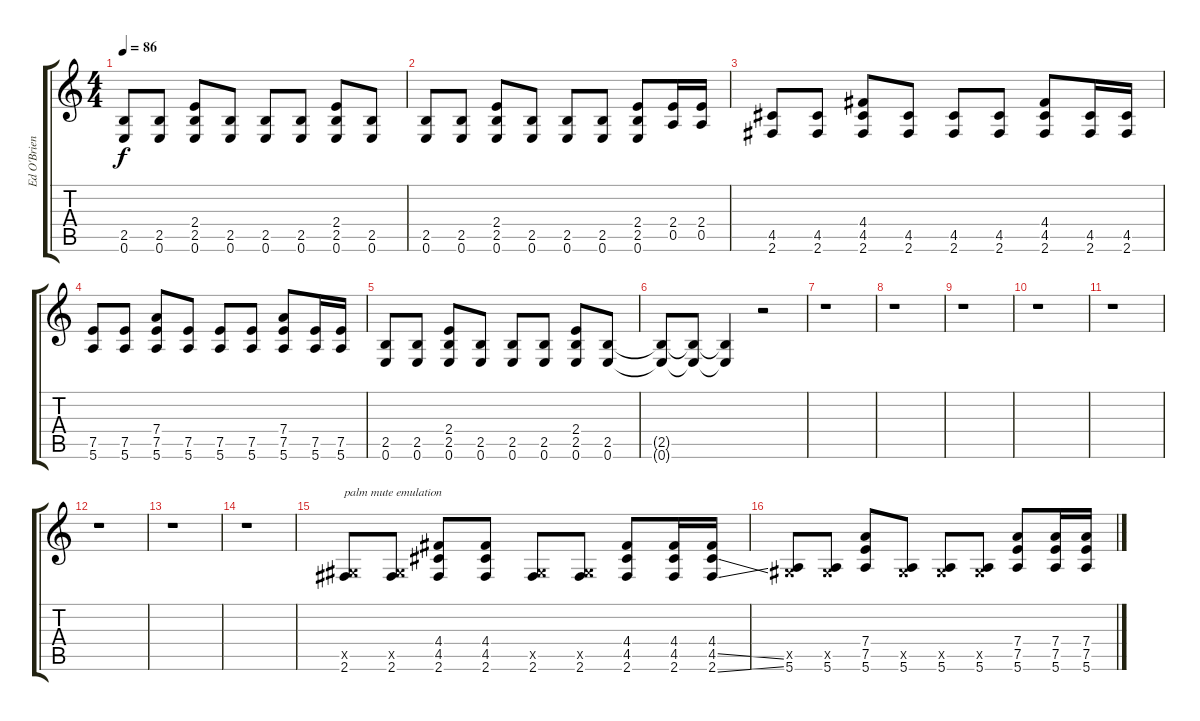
\track ("Ed O'Brien" "Ed O'Brien") {instrument overdrivenguitar}
\staff {score tabs}
\tuning (E4 B3 G3 D3 A2 E2) {hide}
\ts (4 4)
\tempo 86
\clef g2
\ks c
(2.5 0.6).8{dy f} (2.5 0.6).8 (2.4 2.5 0.6).8 (2.5 0.6).8 (2.5 0.6).8 (2.5 0.6).8 (2.4 2.5 0.6).8 (2.5 0.6).8 |
(2.5 0.6).8 (2.5 0.6).8 (2.4 2.5 0.6).8 (2.5 0.6).8 (2.5 0.6).8 (2.5 0.6).8 (2.4 2.5 0.6).8 (2.4 0.5).16 (2.4 0.5).16 |
(4.5 2.6).8 (4.5 2.6).8 (4.4 4.5 2.6).8 (4.5 2.6).8 (4.5 2.6).8 (4.5 2.6).8 (4.4 4.5 2.6).8 (4.5 2.6).16 (4.5 2.6).16 |
(7.5 5.6).8 (7.5 5.6).8 (7.4 7.5 5.6).8 (7.5 5.6).8 (7.5 5.6).8 (7.5 5.6).8 (7.4 7.5 5.6).8 (7.5 5.6).16 (7.5 5.6).16 |
(2.5 0.6).8 (2.5 0.6).8 (2.4 2.5 0.6).8 (2.5 0.6).8 (2.5 0.6).8 (2.5 0.6).8 (2.4 2.5 0.6).8 (2.5 0.6).8 |
(2.5{t} 0.6{t}).8 (2.5{t} 0.6{t}).8 (2.5{t} 0.6{t}).4 r.2 |
r.1 |
r.1 |
r.1 |
r.1 |
r.1 |
r.1 |
r.1 |
r.1 |
(-1.5{x} 2.6).8{txt "palm mute emulation"} (-1.5{x} 2.6).8 (4.4 4.5 2.6).8 (4.4 4.5 2.6).8 (-1.5{x} 2.6).8 (-1.5{x} 2.6).8 (4.4 4.5 2.6).8 (4.4 4.5 2.6).16 (4.4 4.5{ss} 2.6{ss}).16 |
(-1.5{x} 5.6).8 (-1.5{x} 5.6).8 (7.4 7.5 5.6).8 (-1.5{x} 5.6).8 (-1.5{x} 5.6).8 (-1.5{x} 5.6).8 (7.4 7.5 5.6).8 (7.4 7.5 5.6).16 (7.4 7.5{ss} 5.6{ss}).16
